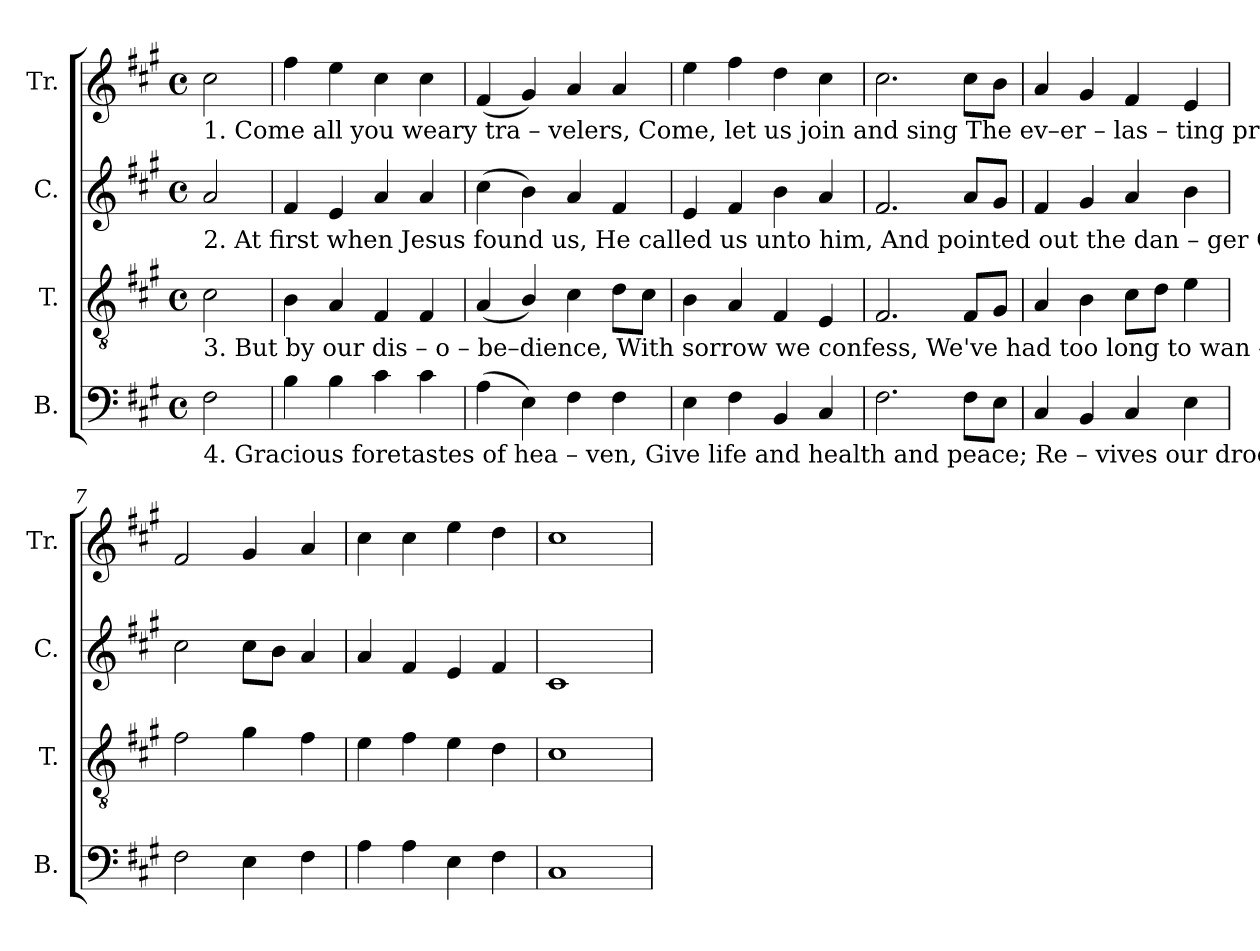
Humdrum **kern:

**kern	**kern	**kern	**kern
*part4	*part3	*part2	*part1
*staff4	*staff3	*staff2	*staff1
*I"B.	*I"T.	*I"C.	*I"Tr.
*I'B.	*I'T.	*I'C.	*I'Tr.
*clefF4	*clefGv2	*clefG2	*clefG2
*k[f#c#g#]	*k[f#c#g#]	*k[f#c#g#]	*k[f#c#g#]
*M4/4	*M4/4	*M4/4	*M4/4
*met(c)	*met(c)	*met(c)	*met(c)
*MM120	*MM120	*MM120	*MM120
=1	=1	=1	=1
!	!	!	!LO:TX:b:t=1. Come all you weary      tra – velers,  Come,  let us join and sing     The       ev–er – las –  ting   prai – ses    Of   our  ex – al – ted  King;
!	!	!LO:TX:b:t=2.   At   first when Jesus  found   us,    He     called  us  unto   him,      And     pointed   out   the   dan – ger     Of      falling   in – to    sin;	!
!	!LO:TX:b:t=3.  But    by  our dis – o  – be–dience,  With  sorrow  we  confess,   We've  had  too  long   to   wan – der     In  this  dark  wil–der–ness&colon;	!	!
!LO:TX:b:t=4. Gracious foretastes of hea  –  ven,  Give life and health and peace;  Re – vives our drooping  spirits,      Our faith and love increase&colon;	!	!	!
2F#\	2c#\	2a/	2cc#\
=2	=2	=2	=2
4B\	4B\	4f#/	4ff#\
4B\	4A/	4e/	4ee\
4c#\	4F#/	4a/	4cc#\
4c#\	4F#/	4a/	4cc#\
=3	=3	=3	=3
(4A\	(4A/	(4cc#\	(4f#/
4E\)	4B/)	4b\)	4g#/)
4F#\	4c#\	4a/	4a/
4F#\	8d\L	4f#/	4a/
.	8c#\J	.	.
=4	=4	=4	=4
4E\	4B\	4e/	4ee\
4F#\	4A/	4f#/	4ff#\
4BB/	4F#/	4b\	4dd\
4C#/	4E/	4a/	4cc#\
=5	=5	=5	=5
2.F#\	2.F#/	2.f#/	2.cc#\
8F#\L	8F#/L	8a/L	8cc#\L
8E\J	8G#/J	8g#/J	8b\J
=6	=6	=6	=6
4C#/	4A/	4f#/	4a/
4BB/	4B\	4g#/	4g#/
4C#/	8c#\L	4a/	4f#/
.	8d\J	.	.
4E\	4e\	4b\	4e/
=7	=7	=7	=7
2F#\	2f#\	2cc#\	2f#/
4E\	4g#\	8cc#\L	4g#/
.	.	8b\J	.
4F#\	4f#\	4a/	4a/
=8	=8	=8	=8
4A\	4e\	4a/	4cc#\
4A\	4f#\	4f#/	4cc#\
4E\	4e\	4e/	4ee\
4F#\	4d\	4f#/	4dd\
=9	=9	=9	=9
1C#	1c#	1c#	1cc#
=	=	=	=
*-	*-	*-	*-
